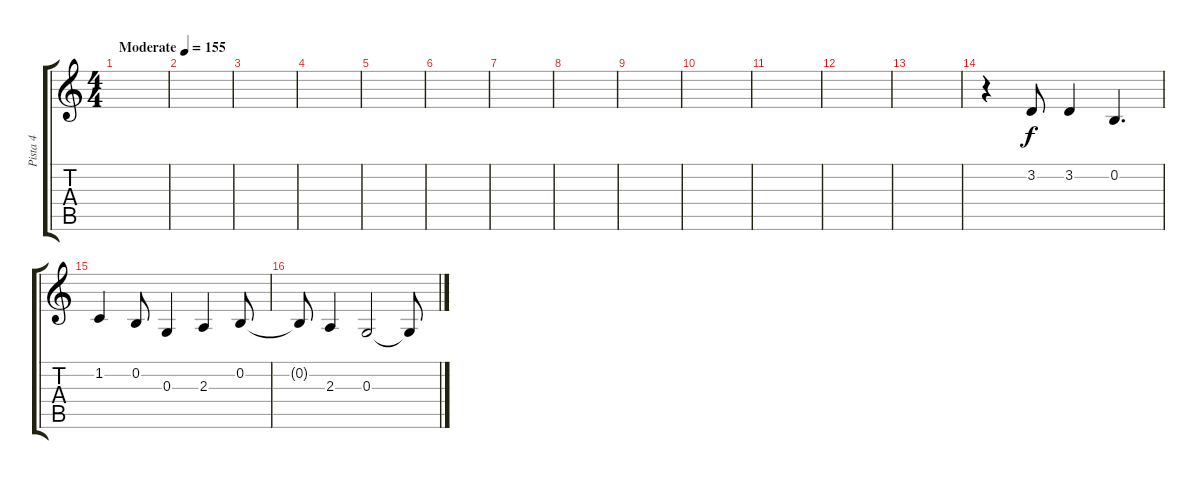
\track ("Pista 4" "Pista 4") {instrument electricgrandpiano}
\staff {score tabs}
\tuning (E4 B3 G3 D3 A2 E2) {hide}
\ts (4 4)
\tempo (155 "Moderate")
\clef g2
\ks c
|
|
|
|
|
|
|
|
|
|
|
|
|
r.4 3.2.8 3.2.4 0.2.4{d} |
1.2.4 0.2.8 0.3.4 2.3.4 0.2.8 |
0.2{t}.8 2.3.4 0.3.2 0.3{t}.8
